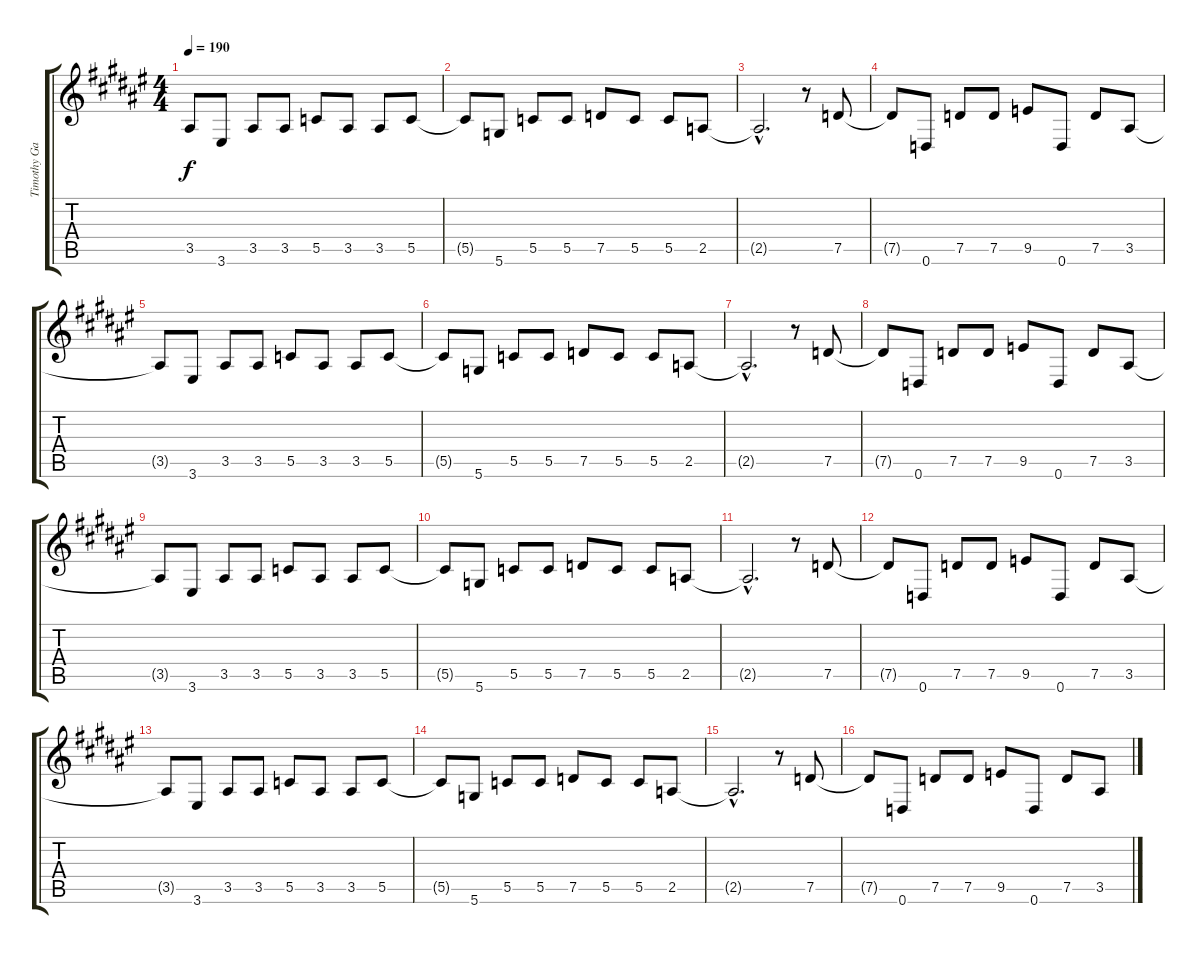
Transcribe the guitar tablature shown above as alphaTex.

\track ("Timothy Gaines" "Timothy Ga") {instrument electricbasspick}
\staff {score tabs}
\tuning (D4 A3 F3 C3 G2 D2) {hide}
\ts (4 4)
\tempo 190
\clef g2
\ks d#minor
3.5{t}.8{dy f} 3.6.8 3.5.8 3.5.8 5.5.8 3.5.8 3.5.8 5.5.8 |
5.5{t}.8 5.6.8 5.5.8 5.5.8 7.5.8 5.5.8 5.5.8 2.5.8 |
2.5{hac t}.2{d} r.8 7.5.8 |
7.5{t}.8 0.6.8 7.5.8 7.5.8 9.5.8 0.6.8 7.5.8 3.5.8 |
3.5{t}.8 3.6.8 3.5.8 3.5.8 5.5.8 3.5.8 3.5.8 5.5.8 |
5.5{t}.8 5.6.8 5.5.8 5.5.8 7.5.8 5.5.8 5.5.8 2.5.8 |
2.5{hac t}.2{d} r.8 7.5.8 |
7.5{t}.8 0.6.8 7.5.8 7.5.8 9.5.8 0.6.8 7.5.8 3.5.8 |
3.5{t}.8 3.6.8 3.5.8 3.5.8 5.5.8 3.5.8 3.5.8 5.5.8 |
5.5{t}.8 5.6.8 5.5.8 5.5.8 7.5.8 5.5.8 5.5.8 2.5.8 |
2.5{hac t}.2{d} r.8 7.5.8 |
7.5{t}.8 0.6.8 7.5.8 7.5.8 9.5.8 0.6.8 7.5.8 3.5.8 |
3.5{t}.8 3.6.8 3.5.8 3.5.8 5.5.8 3.5.8 3.5.8 5.5.8 |
5.5{t}.8 5.6.8 5.5.8 5.5.8 7.5.8 5.5.8 5.5.8 2.5.8 |
2.5{hac t}.2{d} r.8 7.5.8 |
7.5{t}.8 0.6.8 7.5.8 7.5.8 9.5.8 0.6.8 7.5.8 3.5.8
